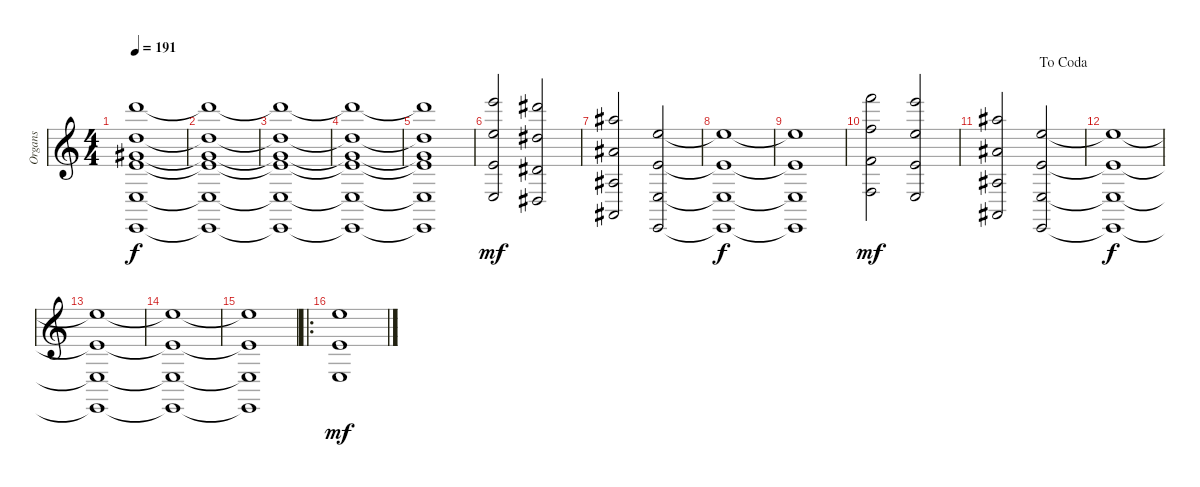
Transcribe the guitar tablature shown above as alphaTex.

\track ("Organs" "Organs") {instrument rockorgan}
\staff {score}
\tuning (E4 B3 G3 D3 A2 E2 B1) {hide}
\ts (4 4)
\tempo 191
\clef g2
\ks c
(22.1{t} 15.2{t} 13.3{t} 14.4{t} 7.5{t} 0.6{t}).1{dy f} |
(22.1{t} 15.2{t} 13.3{t} 14.4{t} 7.5{t} 0.6{t}).1 |
(22.1{t} 15.2{t} 13.3{t} 14.4{t} 7.5{t} 0.6{t}).1 |
(22.1{t} 15.2{t} 13.3{t} 14.4{t} 7.5{t} 0.6{t}).1 |
(22.1{t} 15.2{t} 13.3{t} 14.4{t} 7.5{t} 0.6{t}).1 |
(24.1 17.2 14.4 12.6).2{dy mf} (23.1 16.2 13.4 11.6).2 |
(18.1 15.3 13.5 6.6).2 (12.1 9.3 7.5 0.6).2 |
(12.1{t} 9.3{t} 7.5{t} 0.6{t}).1{dy f} |
(12.1{t} 9.3{t} 7.5{t} 0.6{t}).1 |
(25.1 18.2 15.4 13.6).2{dy mf} (24.1 17.2 14.4 12.6).2 |
\jump dacoda
(18.1 15.3 13.5 6.6).2 (12.1 9.3 7.5 0.6).2 |
(12.1{t} 9.3{t} 7.5{t} 0.6{t}).1{dy f} |
(12.1{t} 9.3{t} 7.5{t} 0.6{t}).1 |
(12.1{t} 9.3{t} 7.5{t} 0.6{t}).1 |
(12.1{t} 9.3{t} 7.5{t} 0.6{t}).1 |
\ro
(12.1 14.4 12.6).1{dy mf}
